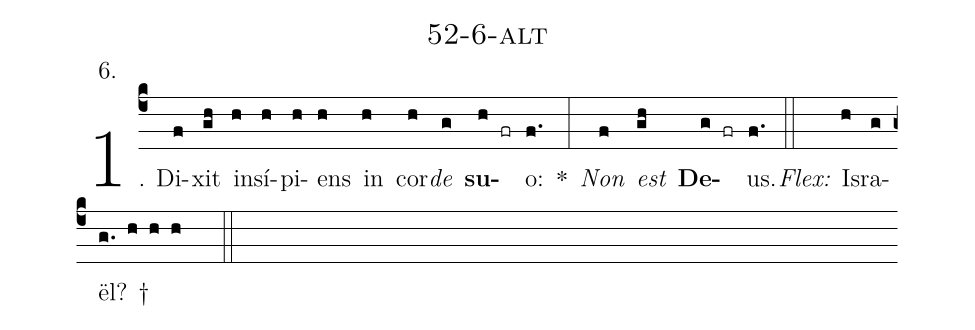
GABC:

name: 52-6-alt;
annotation: 6.;
%%
(c4)1. Di(f)xit(gh) in(h)sí(h)pi(h)ens(h) in(h) cor(h)<i>de</i>(g) <b>su</b>(h fr)o:(f.) *(:) <i>Non</i>(f) <i>est</i>(gh) <b>De</b>(g fr)us.(f.) (::)
<i>Flex:</i>()  Is(h)ra(g)ël? †(g. h h h  ::)
